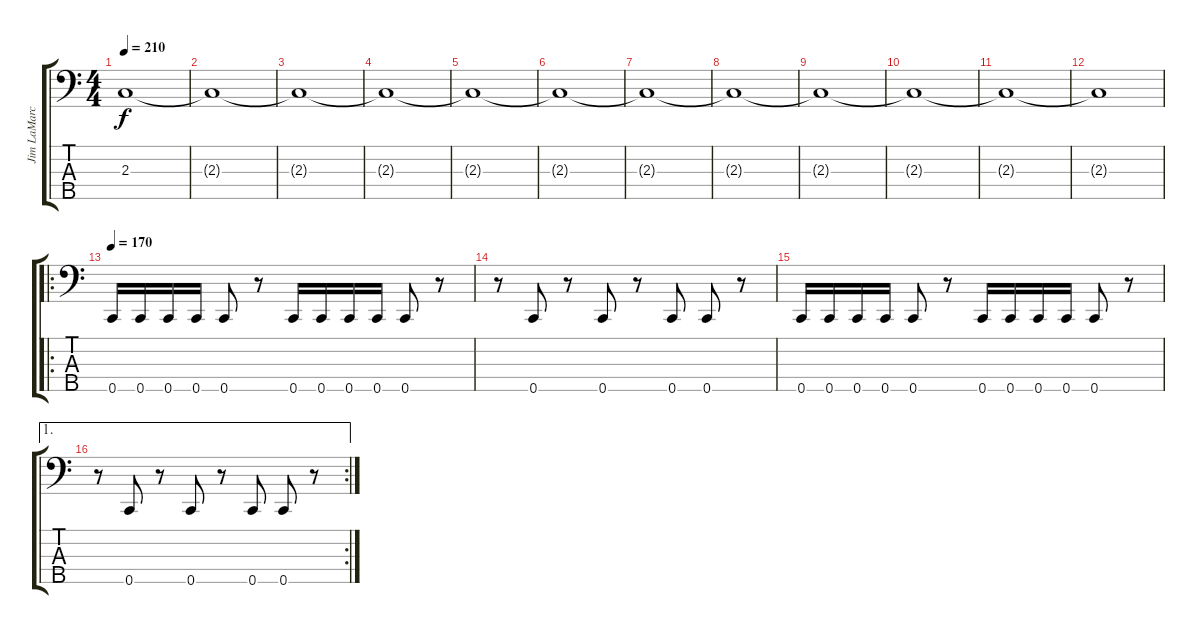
\track ("Jim LaMarca" "Jim LaMarc") {instrument electricbassfinger}
\staff {score tabs}
\tuning (Ab2 Eb2 Bb1 F1 C1) {hide}
\ts (4 4)
\tempo 210
\clef f4
\ks c
2.3{t}.1{dy f} |
2.3{t}.1 |
2.3{t}.1 |
2.3{t}.1 |
2.3{t}.1 |
2.3{t}.1 |
2.3{t}.1 |
2.3{t}.1 |
2.3{t}.1 |
2.3{t}.1 |
2.3{t}.1 |
2.3{t}.1 |
\ro
\tempo 170
0.5.16 0.5.16 0.5.16 0.5.16 0.5.8 r.8 0.5.16 0.5.16 0.5.16 0.5.16 0.5.8 r.8 |
r.8 0.5.8 r.8 0.5.8 r.8 0.5.8 0.5.8 r.8 |
0.5.16 0.5.16 0.5.16 0.5.16 0.5.8 r.8 0.5.16 0.5.16 0.5.16 0.5.16 0.5.8 r.8 |
\ae 1
\rc 2
r.8 0.5.8 r.8 0.5.8 r.8 0.5.8 0.5.8 r.8
